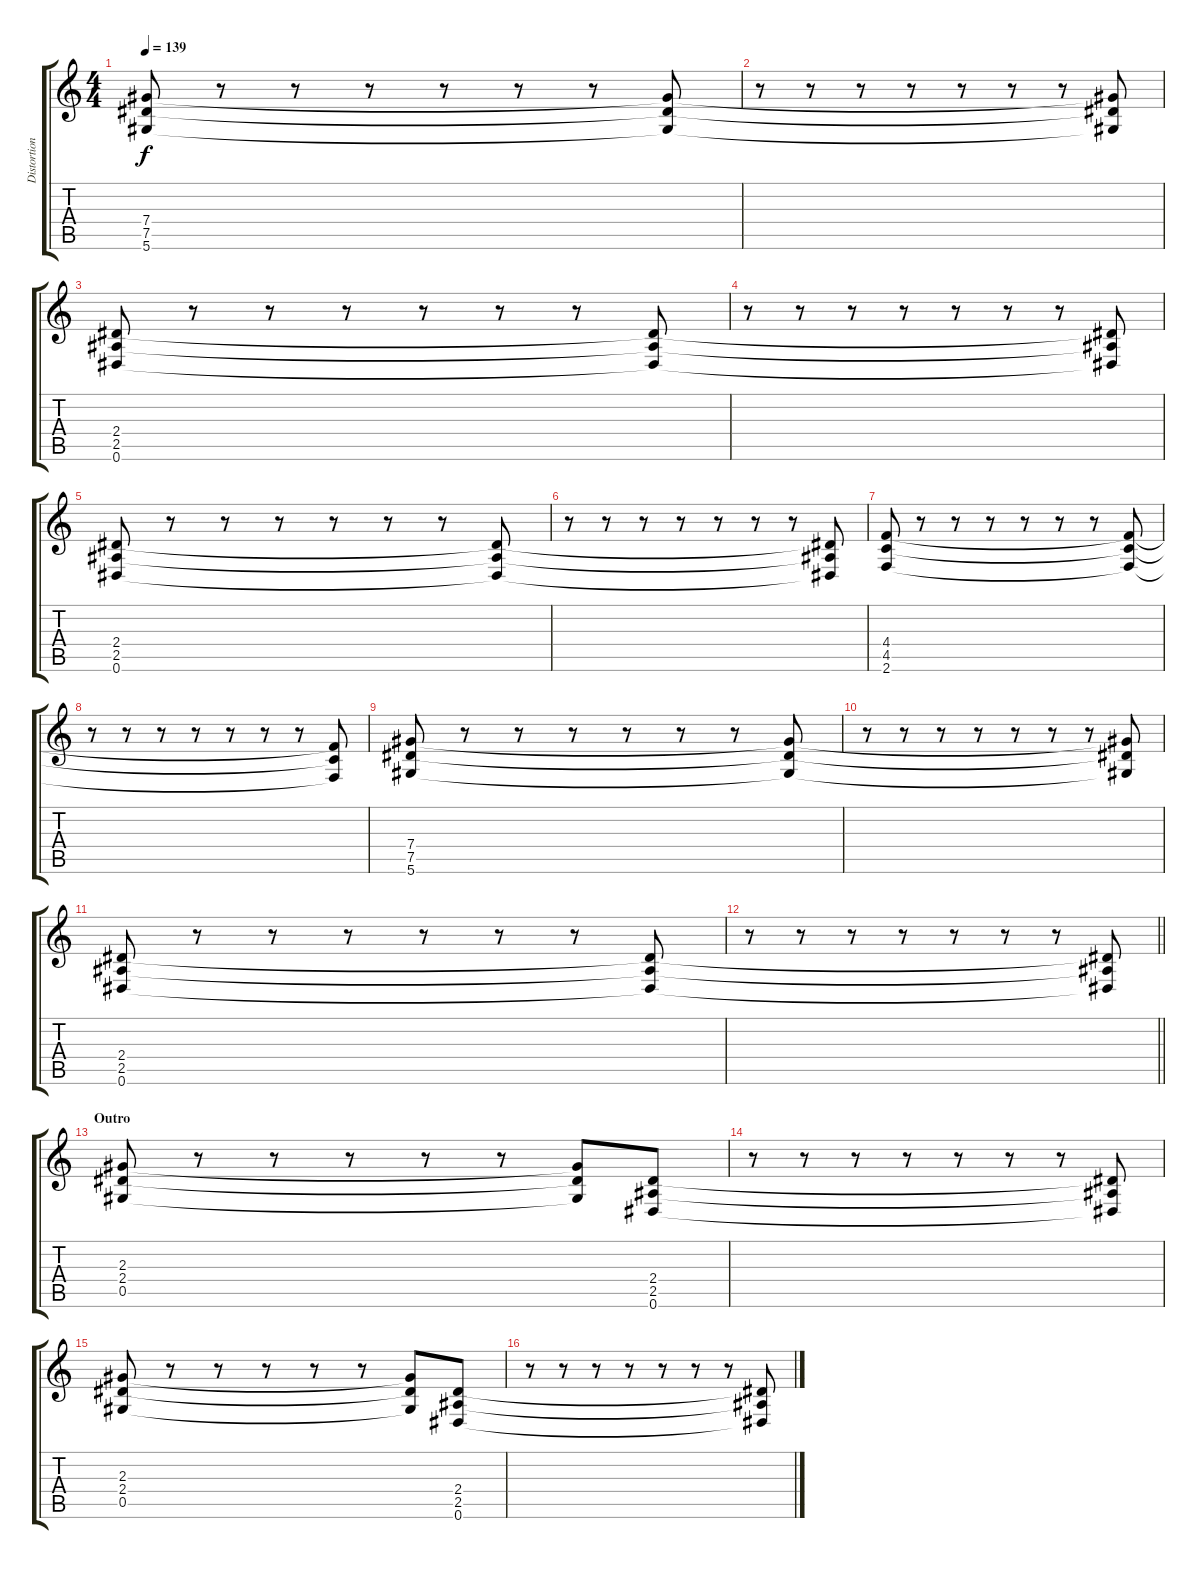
\track ("Distortion" "Distortion") {instrument distortionguitar}
\staff {score tabs}
\tuning (Eb4 Bb3 Gb3 Db3 Ab2 Eb2) {hide}
\ts (4 4)
\tempo 139
\clef g2
\ks c
(7.4 7.5 5.6).8{dy f} r.8 r.8 r.8 r.8 r.8 r.8 (7.4{t} 7.5{t} 5.6{t}).8 |
r.8 r.8 r.8 r.8 r.8 r.8 r.8 (7.4{t} 7.5{t} 5.6{t}).8 |
(2.4 2.5 0.6).8 r.8 r.8 r.8 r.8 r.8 r.8 (2.4{t} 2.5{t} 0.6{t}).8 |
r.8 r.8 r.8 r.8 r.8 r.8 r.8 (2.4{t} 2.5{t} 0.6{t}).8 |
(2.4 2.5 0.6).8 r.8 r.8 r.8 r.8 r.8 r.8 (2.4{t} 2.5{t} 0.6{t}).8 |
r.8 r.8 r.8 r.8 r.8 r.8 r.8 (2.4{t} 2.5{t} 0.6{t}).8 |
(4.4 4.5 2.6).8 r.8 r.8 r.8 r.8 r.8 r.8 (4.4{t} 4.5{t} 2.6{t}).8 |
r.8 r.8 r.8 r.8 r.8 r.8 r.8 (4.4{t} 4.5{t} 2.6{t}).8 |
(7.4 7.5 5.6).8 r.8 r.8 r.8 r.8 r.8 r.8 (7.4{t} 7.5{t} 5.6{t}).8 |
r.8 r.8 r.8 r.8 r.8 r.8 r.8 (7.4{t} 7.5{t} 5.6{t}).8 |
(2.4 2.5 0.6).8 r.8 r.8 r.8 r.8 r.8 r.8 (2.4{t} 2.5{t} 0.6{t}).8 |
\barLineRight lightlight
r.8 r.8 r.8 r.8 r.8 r.8 r.8 (2.4{t} 2.5{t} 0.6{t}).8 |
\section ("" "Outro")
(2.3 2.4 0.5).8 r.8 r.8 r.8 r.8 r.8 (2.3{t} 2.4{t} 0.5{t}).8 (2.4 2.5 0.6).8 |
r.8 r.8 r.8 r.8 r.8 r.8 r.8 (2.4{t} 2.5{t} 0.6{t}).8 |
(2.3 2.4 0.5).8 r.8 r.8 r.8 r.8 r.8 (2.3{t} 2.4{t} 0.5{t}).8 (2.4 2.5 0.6).8 |
r.8 r.8 r.8 r.8 r.8 r.8 r.8 (2.4{t} 2.5{t} 0.6{t}).8
